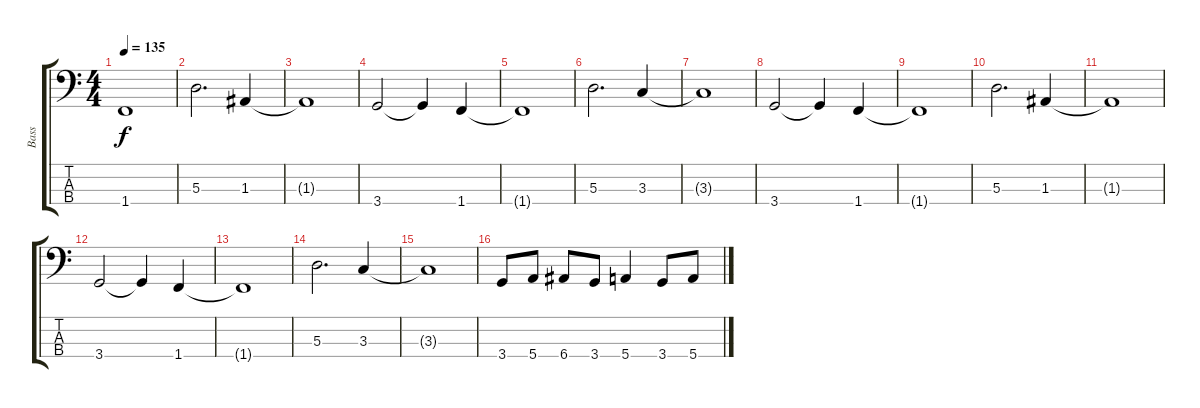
\track ("Bass" "Bass") {instrument electricbassfinger}
\staff {score tabs}
\tuning (G2 D2 A1 E1) {hide}
\ts (4 4)
\tempo 135
\clef f4
\ks c
1.4{t}.1{dy f} |
5.3.2{d} 1.3.4 |
1.3{t}.1 |
3.4.2 3.4{t}.4 1.4.4 |
1.4{t}.1 |
5.3.2{d} 3.3.4 |
3.3{t}.1 |
3.4.2 3.4{t}.4 1.4.4 |
1.4{t}.1 |
5.3.2{d} 1.3.4 |
1.3{t}.1 |
3.4.2 3.4{t}.4 1.4.4 |
1.4{t}.1 |
5.3.2{d} 3.3.4 |
3.3{t}.1 |
3.4.8 5.4.8 6.4.8 3.4.8 5.4.4 3.4.8 5.4.8
